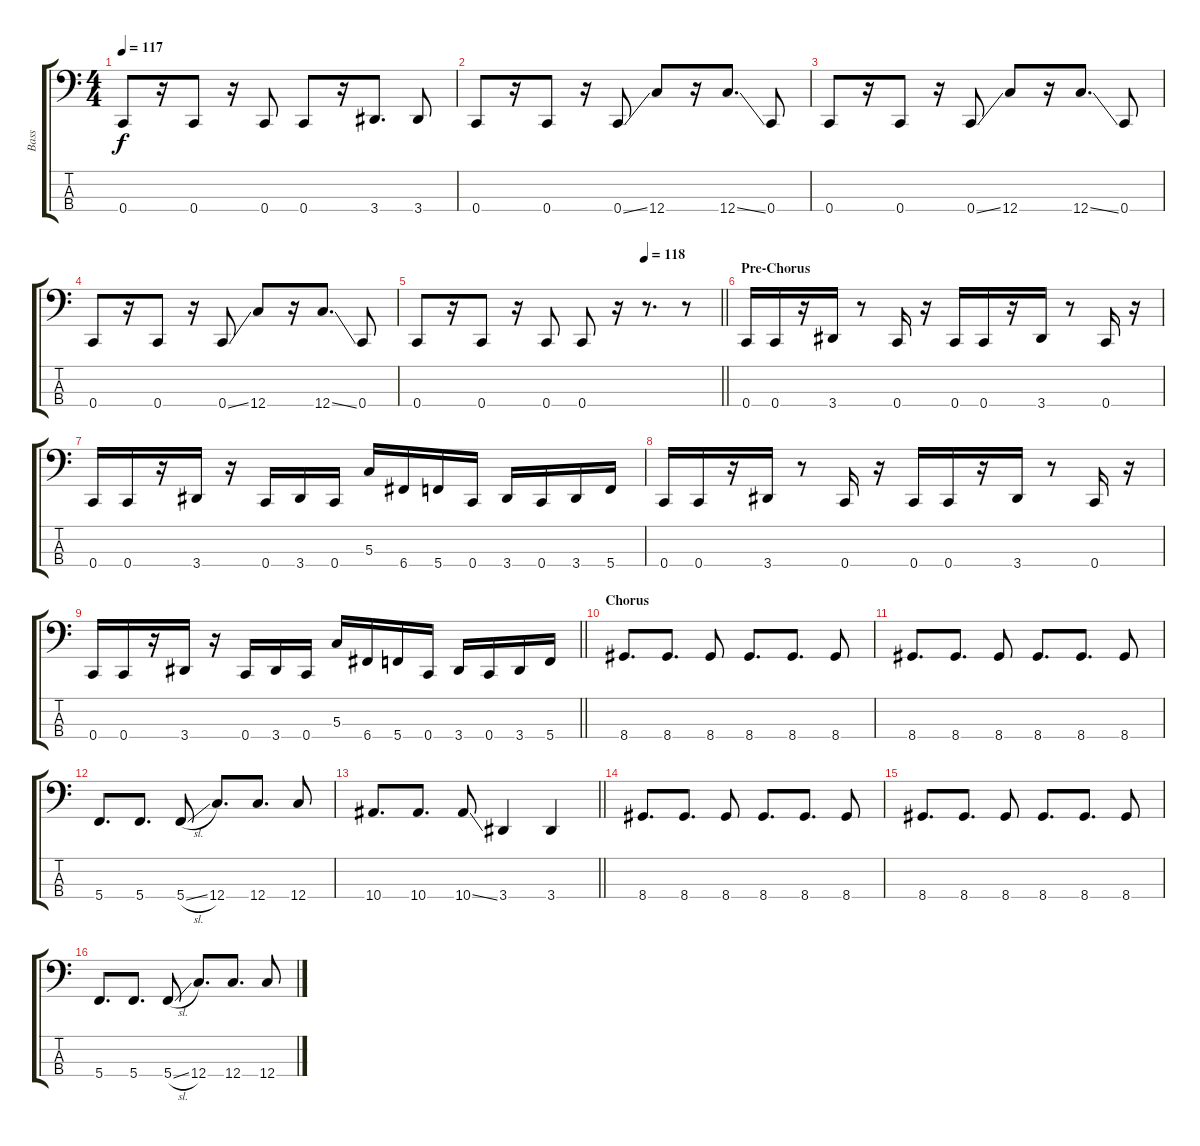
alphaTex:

\track ("Bass" "Bass") {instrument electricbassfinger}
\staff {score tabs}
\tuning (F2 C2 G1 C1) {hide}
\ts (4 4)
\tempo 117
\clef f4
\ks c
0.4.8{dy f} r.16 0.4.8 r.16 0.4.8 0.4.8 r.16 3.4.8{d} 3.4.8 |
0.4.8 r.16 0.4.8 r.16 0.4{ss}.8 12.4.8 r.16 12.4{ss}.8{d} 0.4.8 |
0.4.8 r.16 0.4.8 r.16 0.4{ss}.8 12.4.8 r.16 12.4{ss}.8{d} 0.4.8 |
0.4.8 r.16 0.4.8 r.16 0.4{ss}.8 12.4.8 r.16 12.4{ss}.8{d} 0.4.8 |
\tempo (118 0.75)
\barLineRight lightlight
0.4.8 r.16 0.4.8 r.16 0.4.8 0.4.8 r.16 r.8{d} r.8 |
\section ("" "Pre-Chorus")
0.4.16 0.4.16 r.16 3.4.16 r.8 0.4.16 r.16 0.4.16 0.4.16 r.16 3.4.16 r.8 0.4.16 r.16 |
0.4.16 0.4.16 r.16 3.4.16 r.16 0.4.16 3.4.16 0.4.16 5.3.16 6.4.16 5.4.16 0.4.16 3.4.16 0.4.16 3.4.16 5.4.16 |
0.4.16 0.4.16 r.16 3.4.16 r.8 0.4.16 r.16 0.4.16 0.4.16 r.16 3.4.16 r.8 0.4.16 r.16 |
\barLineRight lightlight
0.4.16 0.4.16 r.16 3.4.16 r.16 0.4.16 3.4.16 0.4.16 5.3.16 6.4.16 5.4.16 0.4.16 3.4.16 0.4.16 3.4.16 5.4.16 |
\section ("" "Chorus")
8.4.8{d} 8.4.8{d} 8.4.8 8.4.8{d} 8.4.8{d} 8.4.8 |
8.4.8{d} 8.4.8{d} 8.4.8 8.4.8{d} 8.4.8{d} 8.4.8 |
5.4.8{d} 5.4.8{d} 5.4{sl}.8 12.4.8{d} 12.4.8{d} 12.4.8 |
\barLineRight lightlight
10.4.8{d} 10.4.8{d} 10.4{ss}.8 3.4.4 3.4.4 |
8.4.8{d} 8.4.8{d} 8.4.8 8.4.8{d} 8.4.8{d} 8.4.8 |
8.4.8{d} 8.4.8{d} 8.4.8 8.4.8{d} 8.4.8{d} 8.4.8 |
5.4.8{d} 5.4.8{d} 5.4{sl}.8 12.4.8{d} 12.4.8{d} 12.4.8
